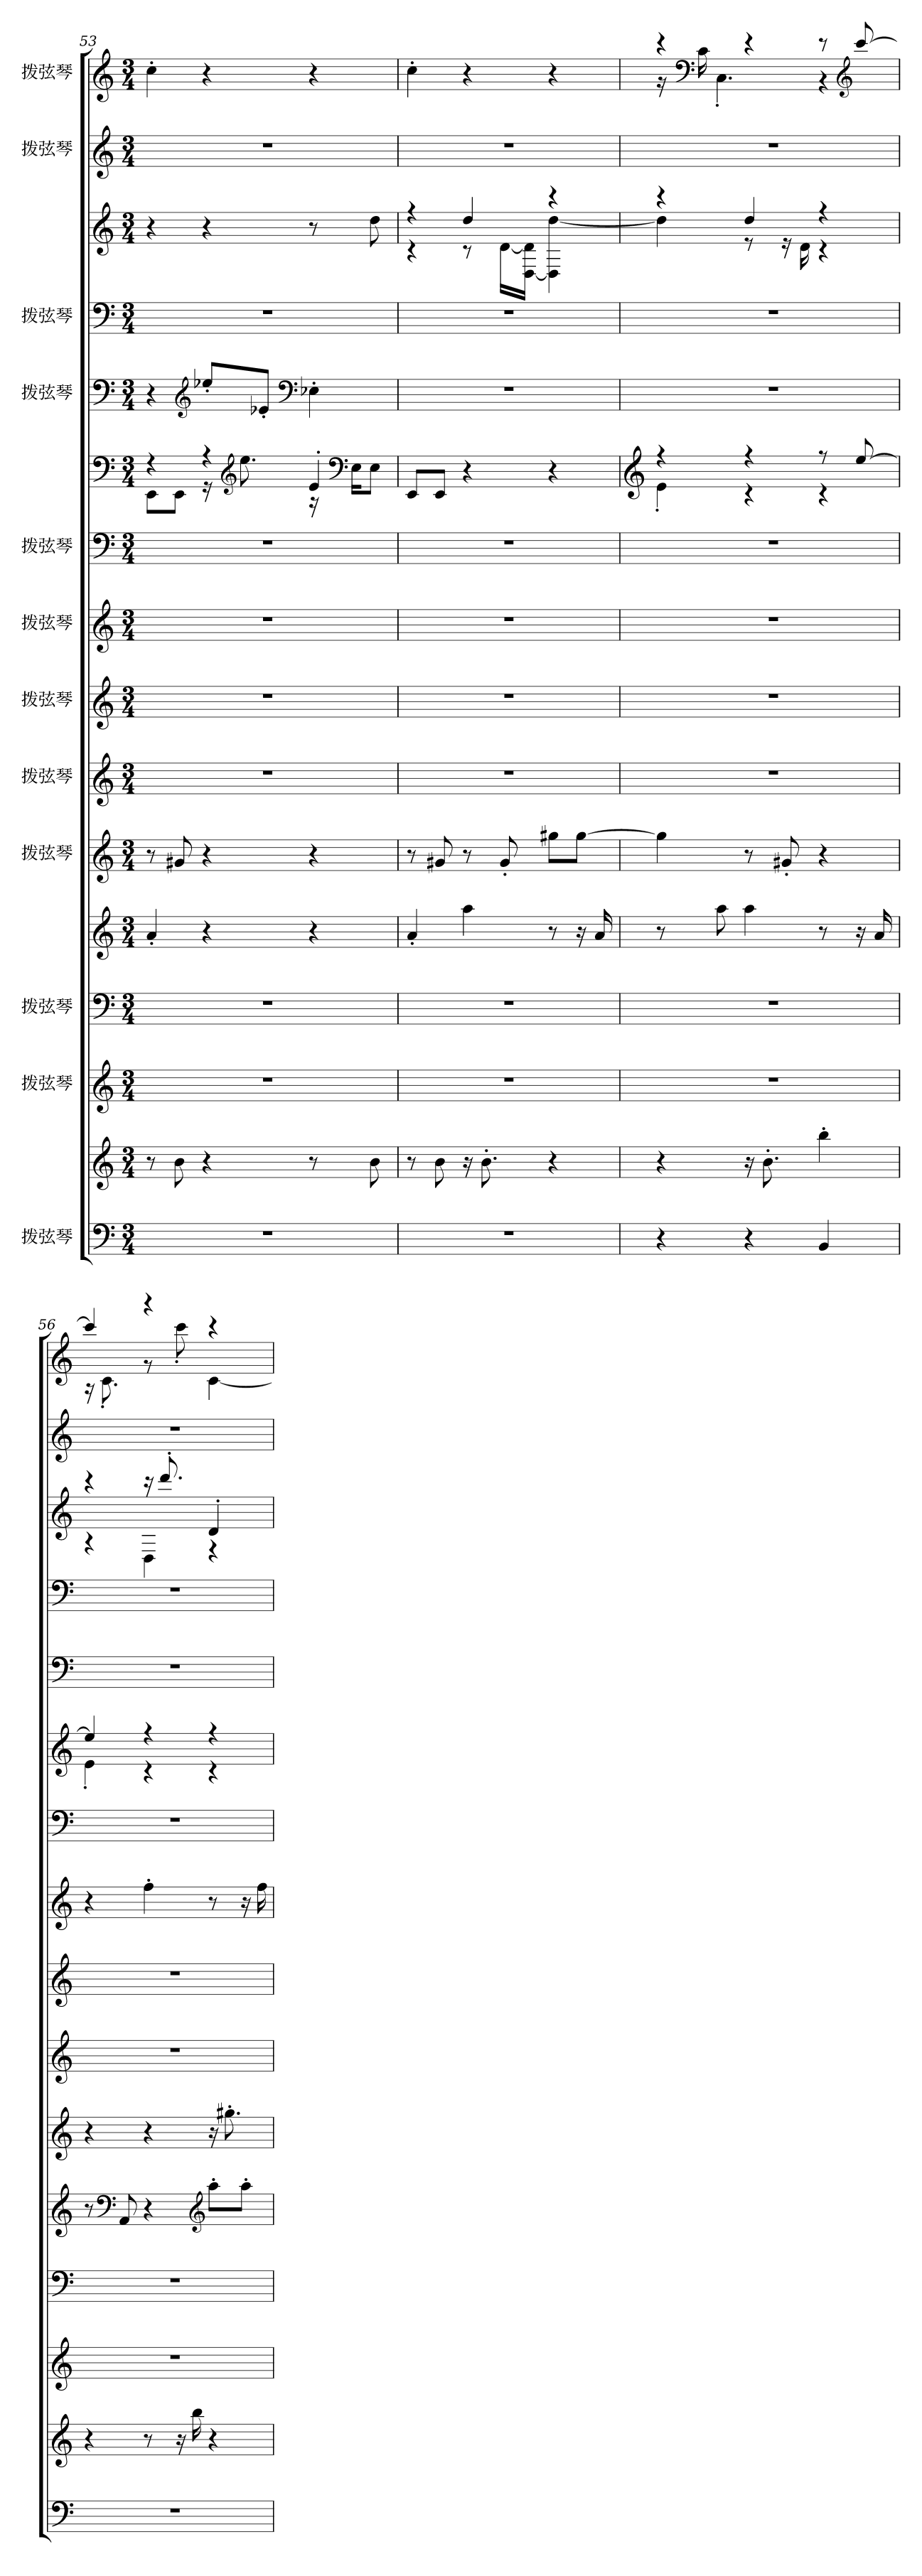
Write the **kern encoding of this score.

**kern	**kern	**kern	**kern	**kern	**kern	**kern	**kern	**kern	**kern	**kern	**kern	**kern	**kern	**kern	**kern
*part12	*part12	*part11	*part10	*part10	*part9	*part8	*part7	*part6	*part5	*part5	*part4	*part3	*part3	*part2	*part1
*staff16	*staff15	*staff14	*staff13	*staff12	*staff11	*staff10	*staff9	*staff8	*staff7	*staff6	*staff5	*staff4	*staff3	*staff2	*staff1
*I"拨弦琴	*	*I"拨弦琴	*I"拨弦琴	*	*I"拨弦琴	*I"拨弦琴	*I"拨弦琴	*I"拨弦琴	*I"拨弦琴	*	*I"拨弦琴	*I"拨弦琴	*	*I"拨弦琴	*I"拨弦琴
*clefF4	*clefG2	*clefG2	*clefF4	*clefG2	*clefG2	*clefG2	*clefG2	*clefG2	*clefF4	*clefF4	*clefF4	*clefF4	*clefG2	*clefG2	*clefG2
*k[]	*k[]	*k[]	*k[]	*k[]	*k[]	*k[]	*k[]	*k[]	*k[]	*k[]	*k[]	*k[]	*k[]	*k[]	*k[]
*M3/4	*M3/4	*M3/4	*M3/4	*M3/4	*M3/4	*M3/4	*M3/4	*M3/4	*M3/4	*M3/4	*M3/4	*M3/4	*M3/4	*M3/4	*M3/4
=53	=53	=53	=53	=53	=53	=53	=53	=53	=53	=53	=53	=53	=53	=53	=53
*	*	*	*	*	*	*	*	*	*	*^	*	*	*	*	*
2.r	8r	2.r	2.r	4a'/	8r	2.r	2.r	2.r	2.r	4r	8EE\L	4r	2.r	4r	2.r	4cc'\
.	8b\	.	.	.	8g#X/	.	.	.	.	.	8EE\J	.	.	.	.	.
*	*	*	*	*	*	*	*	*	*	*	*	*clefG2	*	*	*	*
.	4r	.	.	4r	4r	.	.	.	.	4r	16r	8ee-X'/L	.	4r	.	4r
*	*	*	*	*	*	*	*	*	*	*clefG2	*	*	*	*	*	*
.	.	.	.	.	.	.	.	.	.	.	8.ee\	.	.	.	.	.
.	.	.	.	.	.	.	.	.	.	.	.	8e-X'/J	.	.	.	.
*	*	*	*	*	*	*	*	*	*	*	*	*clefF4	*	*	*	*
.	8r	.	.	4r	4r	.	.	.	.	4e'/	16r	4E-X'\	.	8r	.	4r
*	*	*	*	*	*	*	*	*	*	*clefF4	*	*	*	*	*	*
.	.	.	.	.	.	.	.	.	.	.	16E\KL	.	.	.	.	.
.	8b\	.	.	.	.	.	.	.	.	.	8E\J	.	.	8dd\	.	.
*	*	*	*	*	*	*	*	*	*	*v	*v	*	*	*	*	*
=54	=54	=54	=54	=54	=54	=54	=54	=54	=54	=54	=54	=54	=54	=54	=54
*	*	*	*	*	*	*	*	*	*	*	*	*	*^	*	*
2.r	8r	2.r	2.r	4a'/	8r	2.r	2.r	2.r	2.r	8EE/L	2.r	2.r	4r	4r	2.r	4cc'\
.	8b\	.	.	.	8g#X/	.	.	.	.	8EE/J	.	.	.	.	.	.
.	16r	.	.	4aa\	8r	.	.	.	.	4r	.	.	4dd/	8r	.	4r
.	8.b'\	.	.	.	.	.	.	.	.	.	.	.	.	.	.	.
.	.	.	.	.	8g#'/	.	.	.	.	.	.	.	.	[16d\LL	.	.
.	.	.	.	.	.	.	.	.	.	.	.	.	.	[16D\ 16d\]JJ	.	.
.	4r	.	.	8r	8gg#X\L	.	.	.	.	4r	.	.	4r	4D\] [4dd\	.	4r
.	.	.	.	16r	[8gg#\J	.	.	.	.	.	.	.	.	.	.	.
.	.	.	.	16a/	.	.	.	.	.	.	.	.	.	.	.	.
!!LO:PB:g=z
=55	=55	=55	=55	=55	=55	=55	=55	=55	=55	=55	=55	=55	=55	=55	=55	=55
*	*	*	*	*	*	*	*	*	*	*clefG2	*	*	*	*	*	*
*	*	*	*	*	*	*	*	*	*	*^	*	*	*	*	*	*^
4r	4r	2.r	2.r	8r	4gg#\]	2.r	2.r	2.r	2.r	4r	4e'\	2.r	2.r	4r	4dd\]	2.r	4r	16r
*	*	*	*	*	*	*	*	*	*	*	*	*	*	*	*	*	*clefF4	*
.	.	.	.	.	.	.	.	.	.	.	.	.	.	.	.	.	.	16c\
.	.	.	.	8aa\	.	.	.	.	.	.	.	.	.	.	.	.	.	4.C'\
4r	16r	.	.	4aa\	8r	.	.	.	.	4r	4r	.	.	4dd/	8r	.	4r	.
.	8.b'\	.	.	.	.	.	.	.	.	.	.	.	.	.	.	.	.	.
.	.	.	.	.	8g#X'/	.	.	.	.	.	.	.	.	.	16r	.	.	.
.	.	.	.	.	.	.	.	.	.	.	.	.	.	.	16d\	.	.	.
4BB/	4bb'\	.	.	8r	4r	.	.	.	.	8r	4r	.	.	4r	4r	.	8r	4r
*	*	*	*	*	*	*	*	*	*	*	*	*	*	*	*	*	*clefG2	*
.	.	.	.	16r	.	.	.	.	.	[8ee/	.	.	.	.	.	.	[8ccc/	.
.	.	.	.	16a/	.	.	.	.	.	.	.	.	.	.	.	.	.	.
=56	=56	=56	=56	=56	=56	=56	=56	=56	=56	=56	=56	=56	=56	=56	=56	=56	=56	=56
2.r	4r	2.r	2.r	8r	4r	2.r	2.r	4r	2.r	4ee/]	4e'\	2.r	2.r	4r	4r	2.r	4ccc/]	16r
.	.	.	.	.	.	.	.	.	.	.	.	.	.	.	.	.	.	8.c'\
*	*	*	*	*clefF4	*	*	*	*	*	*	*	*	*	*	*	*	*	*
.	.	.	.	8AA/	.	.	.	.	.	.	.	.	.	.	.	.	.	.
.	8r	.	.	4r	4r	.	.	4ff'\	.	4r	4r	.	.	16r	4D\	.	4r	8r
.	.	.	.	.	.	.	.	.	.	.	.	.	.	8.ddd'/	.	.	.	.
.	16r	.	.	.	.	.	.	.	.	.	.	.	.	.	.	.	.	8ccc'\
.	16bb\	.	.	.	.	.	.	.	.	.	.	.	.	.	.	.	.	.
*	*	*	*	*clefG2	*	*	*	*	*	*	*	*	*	*	*	*	*	*
.	4r	.	.	8aa'\L	16r	.	.	8r	.	4r	4r	.	.	4d'/	4r	.	4r	[4c\
.	.	.	.	.	8.gg#X'\	.	.	.	.	.	.	.	.	.	.	.	.	.
.	.	.	.	8aa'\J	.	.	.	16r	.	.	.	.	.	.	.	.	.	.
.	.	.	.	.	.	.	.	16ff\	.	.	.	.	.	.	.	.	.	.
*	*	*	*	*	*	*	*	*	*	*v	*v	*	*	*v	*v	*	*v	*v
=	=	=	=	=	=	=	=	=	=	=	=	=	=	=	=
*-	*-	*-	*-	*-	*-	*-	*-	*-	*-	*-	*-	*-	*-	*-	*-
